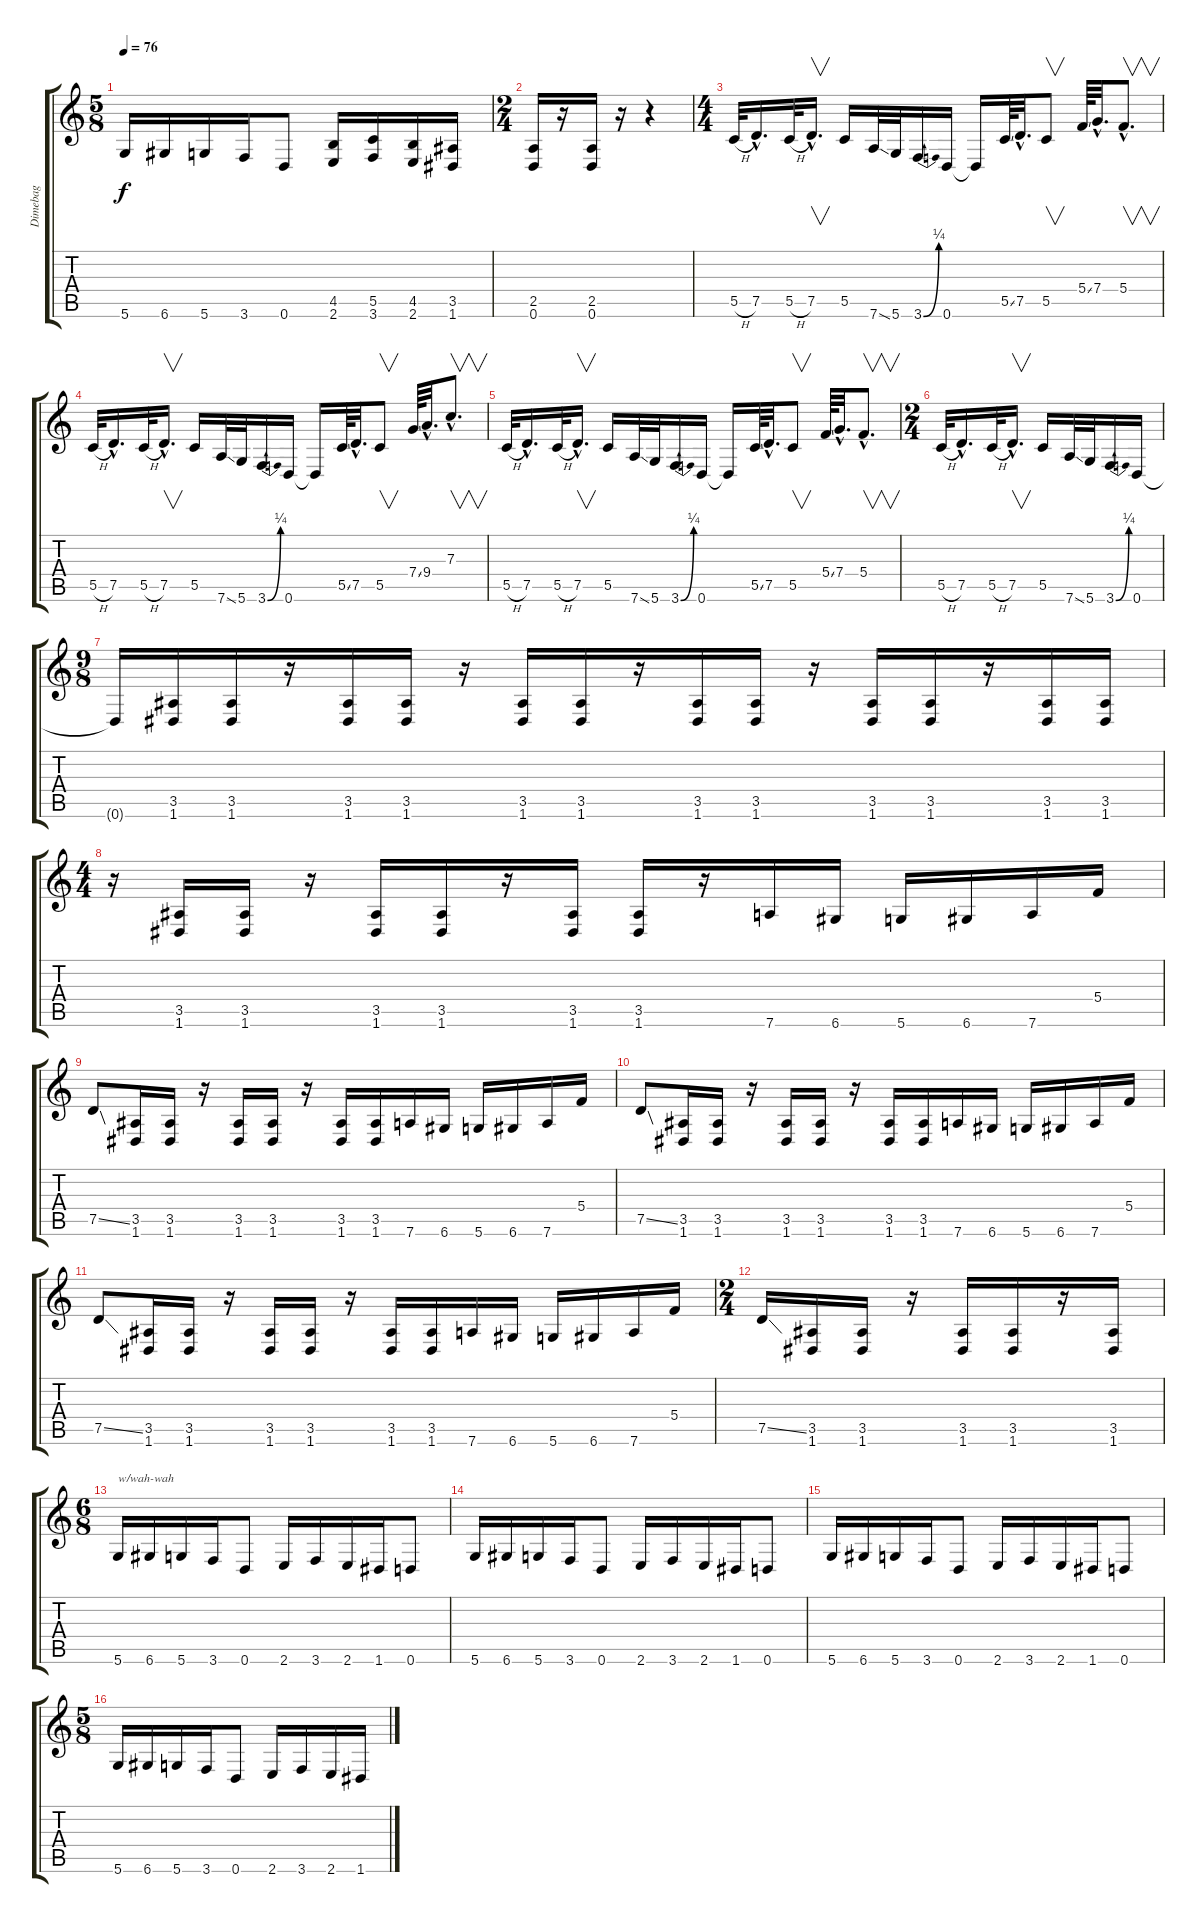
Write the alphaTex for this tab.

\track ("Dimebag" "Dimebag") {instrument distortionguitar}
\staff {score tabs}
\tuning (D4 A3 F3 C3 G2 D2) {hide}
\ts (5 8)
\tempo 76
\clef g2
\ks c
5.6.16{dy f} 6.6.16 5.6.16 3.6.16 0.6.8 (4.5 2.6).16 (5.5 3.6).16 (4.5 2.6).16 (3.5 1.6).16 |
\ts (2 4)
(2.5 0.6).16 r.16 (2.5 0.6).16 r.16 r.4 |
\ts (4 4)
5.5{h}.32 7.5{hac}.16{d} 5.5{h}.32 7.5{hac}.16{v d} 5.5.16 7.6{ss}.32 5.6.32 3.6{be (bend 0 0 60 1)}.16 0.6.16 0.6{t}.16 5.5{ss}.64 7.5{hac}.32{d} 5.5.8{v} 5.4{ss}.64 7.4{hac}.32{d} 5.4{hac}.8{v d} |
5.5{h}.32 7.5{hac}.16{d} 5.5{h}.32 7.5{hac}.16{v d} 5.5.16 7.6{ss}.32 5.6.32 3.6{be (bend 0 0 60 1)}.16 0.6.16 0.6{t}.16 5.5{ss}.64 7.5{hac}.32{d} 5.5.8{v} 7.4{ss}.64 9.4{hac}.32{d} 7.3{hac}.8{v d} |
5.5{h}.32 7.5{hac}.16{d} 5.5{h}.32 7.5{hac}.16{v d} 5.5.16 7.6{ss}.32 5.6.32 3.6{be (bend 0 0 60 1)}.16 0.6.16 0.6{t}.16 5.5{ss}.64 7.5{hac}.32{d} 5.5.8{v} 5.4{ss}.64 7.4{hac}.32{d} 5.4{hac}.8{v d} |
\ts (2 4)
5.5{h}.32 7.5{hac}.16{d} 5.5{h}.32 7.5{hac}.16{v d} 5.5.16 7.6{ss}.32 5.6.32 3.6{be (bend 0 0 60 1)}.16 0.6.16 |
\ts (9 8)
0.6{t}.16 (3.5 1.6).16 (3.5 1.6).16 r.16 (3.5 1.6).16 (3.5 1.6).16 r.16 (3.5 1.6).16 (3.5 1.6).16 r.16 (3.5 1.6).16 (3.5 1.6).16 r.16 (3.5 1.6).16 (3.5 1.6).16 r.16 (3.5 1.6).16 (3.5 1.6).16 |
\ts (4 4)
r.16 (3.5 1.6).16 (3.5 1.6).16 r.16 (3.5 1.6).16 (3.5 1.6).16 r.16 (3.5 1.6).16 (3.5 1.6).16 r.16 7.6.16 6.6.16 5.6.16 6.6.16 7.6.16 5.4.16 |
7.5{ss}.8 (3.5 1.6).16 (3.5 1.6).16 r.16 (3.5 1.6).16 (3.5 1.6).16 r.16 (3.5 1.6).16 (3.5 1.6).16 7.6.16 6.6.16 5.6.16 6.6.16 7.6.16 5.4.16 |
7.5{ss}.8 (3.5 1.6).16 (3.5 1.6).16 r.16 (3.5 1.6).16 (3.5 1.6).16 r.16 (3.5 1.6).16 (3.5 1.6).16 7.6.16 6.6.16 5.6.16 6.6.16 7.6.16 5.4.16 |
7.5{ss}.8 (3.5 1.6).16 (3.5 1.6).16 r.16 (3.5 1.6).16 (3.5 1.6).16 r.16 (3.5 1.6).16 (3.5 1.6).16 7.6.16 6.6.16 5.6.16 6.6.16 7.6.16 5.4.16 |
\ts (2 4)
7.5{ss}.16 (3.5 1.6).16 (3.5 1.6).16 r.16 (3.5 1.6).16 (3.5 1.6).16 r.16 (3.5 1.6).16 |
\ts (6 8)
5.6.16{txt "w/wah-wah"} 6.6.16 5.6.16 3.6.16 0.6.8 2.6.16 3.6.16 2.6.16 1.6.16 0.6.8 |
5.6.16 6.6.16 5.6.16 3.6.16 0.6.8 2.6.16 3.6.16 2.6.16 1.6.16 0.6.8 |
5.6.16 6.6.16 5.6.16 3.6.16 0.6.8 2.6.16 3.6.16 2.6.16 1.6.16 0.6.8 |
\ts (5 8)
5.6.16 6.6.16 5.6.16 3.6.16 0.6.8 2.6.16 3.6.16 2.6.16 1.6.16
